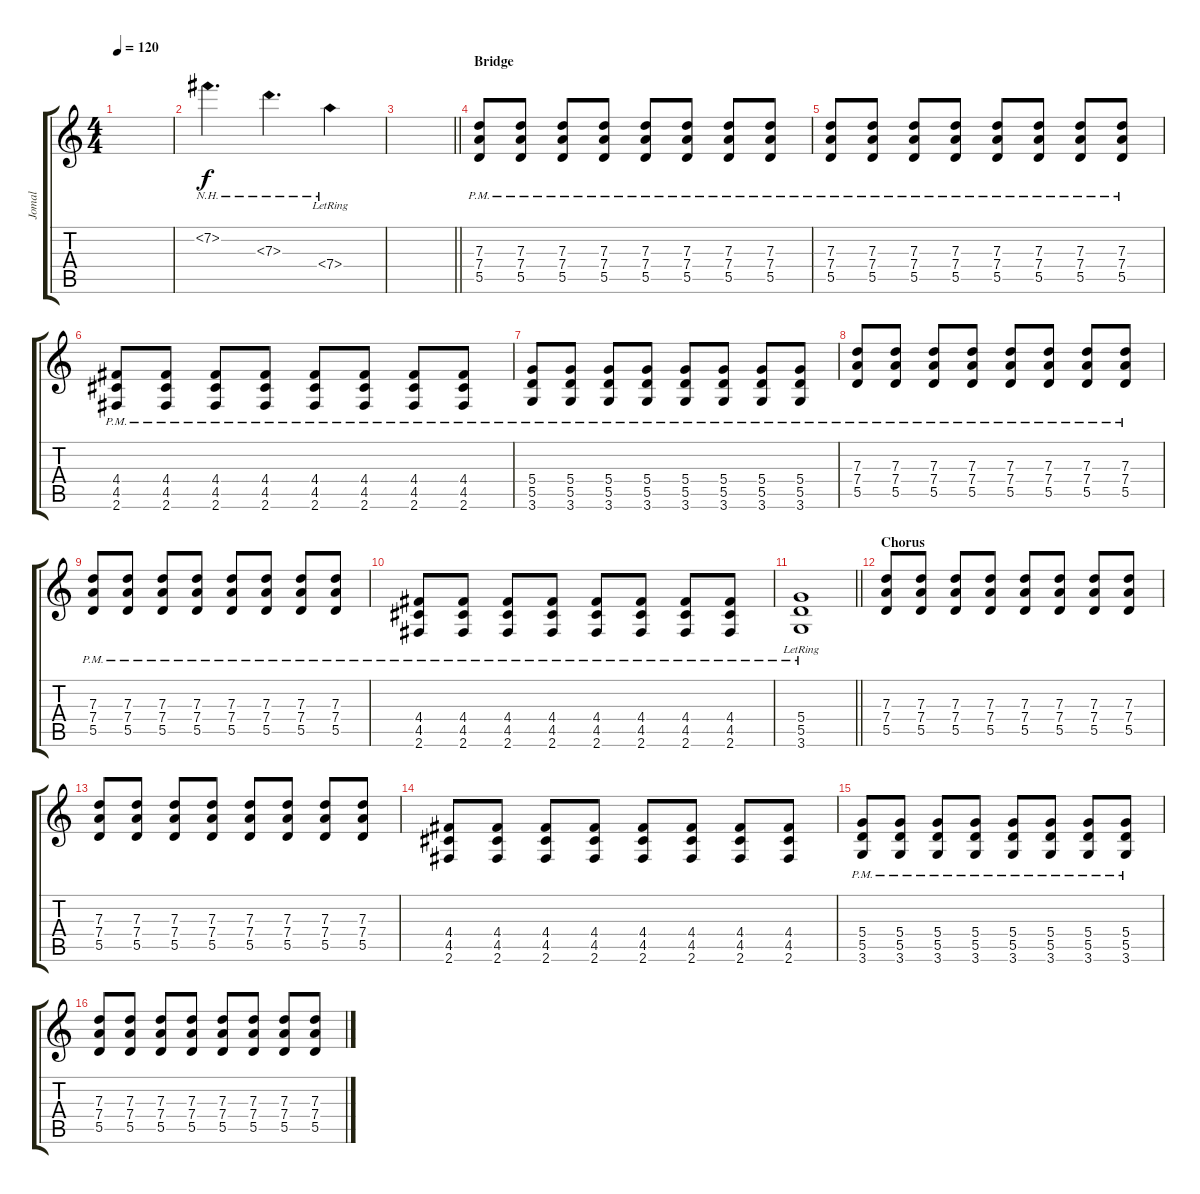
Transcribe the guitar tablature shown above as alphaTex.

\track ("Jomal" "Jomal") {instrument distortionguitar}
\staff {score tabs}
\tuning (E4 B3 G3 D3 A2 E2) {hide}
\ts (4 4)
\tempo 120
\clef g2
\ks c
|
7.2{nh}.4{d} 7.3{nh}.4{d} 7.4{nh lr}.4 |
\barLineRight lightlight
|
\section ("" "Bridge")
(7.3{pm} 7.4{pm} 5.5{pm}).8 (7.3{pm} 7.4{pm} 5.5{pm}).8 (7.3{pm} 7.4{pm} 5.5{pm}).8 (7.3{pm} 7.4{pm} 5.5{pm}).8 (7.3{pm} 7.4{pm} 5.5{pm}).8 (7.3{pm} 7.4{pm} 5.5{pm}).8 (7.3{pm} 7.4{pm} 5.5{pm}).8 (7.3{pm} 7.4{pm} 5.5{pm}).8 |
(7.3{pm} 7.4{pm} 5.5{pm}).8 (7.3{pm} 7.4{pm} 5.5{pm}).8 (7.3{pm} 7.4{pm} 5.5{pm}).8 (7.3{pm} 7.4{pm} 5.5{pm}).8 (7.3{pm} 7.4{pm} 5.5{pm}).8 (7.3{pm} 7.4{pm} 5.5{pm}).8 (7.3{pm} 7.4{pm} 5.5{pm}).8 (7.3{pm} 7.4{pm} 5.5{pm}).8 |
(4.4{pm} 4.5{pm} 2.6{pm}).8 (4.4{pm} 4.5{pm} 2.6{pm}).8 (4.4{pm} 4.5{pm} 2.6{pm}).8 (4.4{pm} 4.5{pm} 2.6{pm}).8 (4.4{pm} 4.5{pm} 2.6{pm}).8 (4.4{pm} 4.5{pm} 2.6{pm}).8 (4.4{pm} 4.5{pm} 2.6{pm}).8 (4.4{pm} 4.5{pm} 2.6{pm}).8 |
(5.4{pm} 5.5{pm} 3.6{pm}).8 (5.4{pm} 5.5{pm} 3.6{pm}).8 (5.4{pm} 5.5{pm} 3.6{pm}).8 (5.4{pm} 5.5{pm} 3.6{pm}).8 (5.4{pm} 5.5{pm} 3.6{pm}).8 (5.4{pm} 5.5{pm} 3.6{pm}).8 (5.4{pm} 5.5{pm} 3.6{pm}).8 (5.4{pm} 5.5{pm} 3.6{pm}).8 |
(7.3{pm} 7.4{pm} 5.5{pm}).8 (7.3{pm} 7.4{pm} 5.5{pm}).8 (7.3{pm} 7.4{pm} 5.5{pm}).8 (7.3{pm} 7.4{pm} 5.5{pm}).8 (7.3{pm} 7.4{pm} 5.5{pm}).8 (7.3{pm} 7.4{pm} 5.5{pm}).8 (7.3{pm} 7.4{pm} 5.5{pm}).8 (7.3{pm} 7.4{pm} 5.5{pm}).8 |
(7.3{pm} 7.4{pm} 5.5{pm}).8 (7.3{pm} 7.4{pm} 5.5{pm}).8 (7.3{pm} 7.4{pm} 5.5{pm}).8 (7.3{pm} 7.4{pm} 5.5{pm}).8 (7.3{pm} 7.4{pm} 5.5{pm}).8 (7.3{pm} 7.4{pm} 5.5{pm}).8 (7.3{pm} 7.4{pm} 5.5{pm}).8 (7.3{pm} 7.4{pm} 5.5{pm}).8 |
(4.4{pm} 4.5{pm} 2.6{pm}).8 (4.4{pm} 4.5{pm} 2.6{pm}).8 (4.4{pm} 4.5{pm} 2.6{pm}).8 (4.4{pm} 4.5{pm} 2.6{pm}).8 (4.4{pm} 4.5{pm} 2.6{pm}).8 (4.4{pm} 4.5{pm} 2.6{pm}).8 (4.4{pm} 4.5{pm} 2.6{pm}).8 (4.4{pm} 4.5{pm} 2.6{pm}).8 |
\barLineRight lightlight
(5.4{pm} 5.5{pm lr} 3.6{pm}).1 |
\section ("" "Chorus")
(7.3 7.4 5.5).8 (7.3 7.4 5.5).8 (7.3 7.4 5.5).8 (7.3 7.4 5.5).8 (7.3 7.4 5.5).8 (7.3 7.4 5.5).8 (7.3 7.4 5.5).8 (7.3 7.4 5.5).8 |
(7.3 7.4 5.5).8 (7.3 7.4 5.5).8 (7.3 7.4 5.5).8 (7.3 7.4 5.5).8 (7.3 7.4 5.5).8 (7.3 7.4 5.5).8 (7.3 7.4 5.5).8 (7.3 7.4 5.5).8 |
(4.4 4.5 2.6).8 (4.4 4.5 2.6).8 (4.4 4.5 2.6).8 (4.4 4.5 2.6).8 (4.4 4.5 2.6).8 (4.4 4.5 2.6).8 (4.4 4.5 2.6).8 (4.4 4.5 2.6).8 |
(5.4{pm} 5.5{pm} 3.6{pm}).8 (5.4{pm} 5.5{pm} 3.6{pm}).8 (5.4{pm} 5.5{pm} 3.6{pm}).8 (5.4{pm} 5.5{pm} 3.6{pm}).8 (5.4{pm} 5.5{pm} 3.6{pm}).8 (5.4{pm} 5.5{pm} 3.6{pm}).8 (5.4{pm} 5.5{pm} 3.6{pm}).8 (5.4{pm} 5.5{pm} 3.6{pm}).8 |
(7.3 7.4 5.5).8 (7.3 7.4 5.5).8 (7.3 7.4 5.5).8 (7.3 7.4 5.5).8 (7.3 7.4 5.5).8 (7.3 7.4 5.5).8 (7.3 7.4 5.5).8 (7.3 7.4 5.5).8
